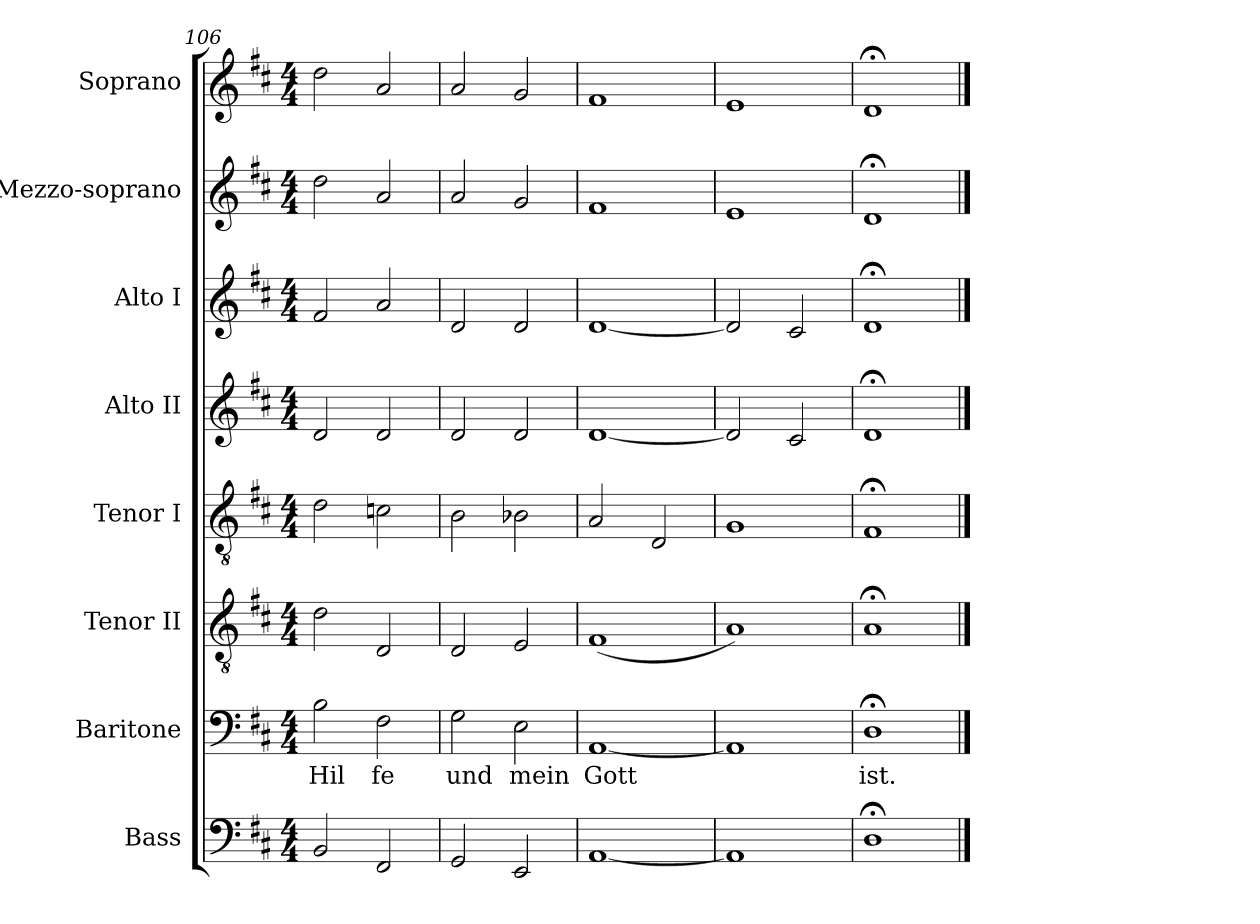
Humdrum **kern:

**kern	**kern	**text	**kern	**kern	**kern	**kern	**kern	**kern
*part8	*part7	*part7	*part6	*part5	*part4	*part3	*part2	*part1
*staff8	*staff7	*staff7	*staff6	*staff5	*staff4	*staff3	*staff2	*staff1
*I"Bass	*I"Baritone	*	*I"Tenor II	*I"Tenor I	*I"Alto II	*I"Alto I	*I"Mezzo-soprano	*I"Soprano
*I'B.	*I'Bar.	*	*I'T. II	*	*I'A. II	*I'A. I	*I'Mzs.	*I'S.
*clefF4	*clefF4	*	*clefGv2	*clefGv2	*clefG2	*clefG2	*clefG2	*clefG2
*k[f#c#]	*k[f#c#]	*	*k[f#c#]	*k[f#c#]	*k[f#c#]	*k[f#c#]	*k[f#c#]	*k[f#c#]
*M4/4	*M4/4	*	*M4/4	*M4/4	*M4/4	*M4/4	*M4/4	*M4/4
=106	=106	=106	=106	=106	=106	=106	=106	=106
2BB/	2B\	Hil	2d\	2d\	2d/	2f#/	2dd\	2dd\
2FF#/	2F#\	fe	2D/	2cn\	2d/	2a/	2a/	2a/
!!LO:PB:g=z
=107	=107	=107	=107	=107	=107	=107	=107	=107
2GG/	2G\	und	2D/	2B\	2d/	2d/	2a/	2a/
2EE/	2E\	mein	2E/	2B-X\	2d/	2d/	2g/	2g/
=108	=108	=108	=108	=108	=108	=108	=108	=108
[1AA	[1AA	Gott	(1F#	2A/	[1d	[1d	1f#	1f#
.	.	.	.	2D/	.	.	.	.
=109	=109	=109	=109	=109	=109	=109	=109	=109
1AA]	1AA]	.	1A)	1G	2d/]	2d/]	1e	1e
.	.	.	.	.	2c#/	2c#/	.	.
=110	=110	=110	=110	=110	=110	=110	=110	=110
1D;<	1D;<	ist.	1A;<	1F#;<	1d;<	1d;<	1d;<	1d;<
==	==	==	==	==	==	==	==	==
*-	*-	*-	*-	*-	*-	*-	*-	*-
